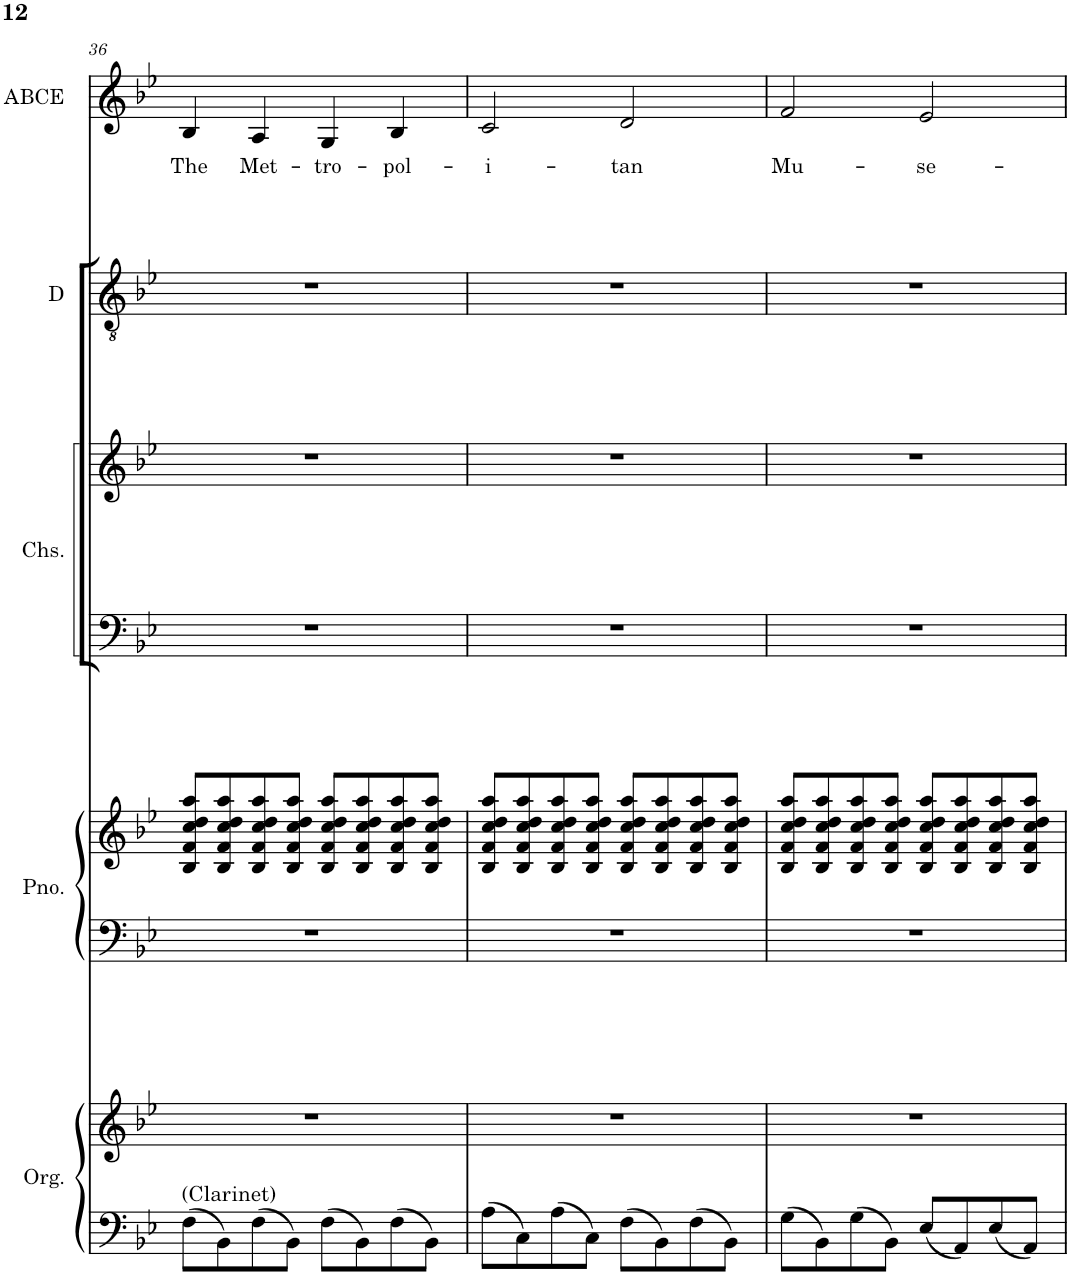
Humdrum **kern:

**kern	**kern	**kern	**kern	**kern	**kern	**kern	**kern	**text
*part5	*part5	*part4	*part4	*part3	*part3	*part2	*part1	*part1
*staff8	*staff7	*staff6	*staff5	*staff4	*staff3	*staff2	*staff1	*staff1
*I"Organ	*	*I"Piano	*	*I"Chorus	*	*I"Dan	*I"Allie Belle Celle Ellie	*
*I'Org.	*	*I'Pno.	*	*I'Chs.	*	*I'D	*I'ABCE	*
!!LO:PB:g=z
*clefF4	*clefG2	*clefF4	*clefG2	*clefF4	*clefG2	*clefGv2	*clefG2	*
*	*	*	*	*	*	*Trd8c14	*Trd1c2	*
*k[b-e-]	*k[b-e-]	*k[b-e-]	*k[b-e-]	*k[b-e-]	*k[b-e-]	*k[b-e-]	*k[b-e-]	*
*M4/4	*M4/4	*M4/4	*M4/4	*M4/4	*M4/4	*M4/4	*M4/4	*
=36	=36	=36	=36	=36	=36	=36	=36	=36
!LO:TX:a:t=(Clarinet)	!	!	!	!	!	!	!	!
!	!	!	!	!	!	!	!	!LO:LY:b
8F\L	1r	1r	8B-/ 8f/ 8cc/ 8dd/ 8aa/L	1r	1r	1r	4B-/	The
8BB-\	.	.	8B-/ 8f/ 8cc/ 8dd/ 8aa/	.	.	.	.	.
!	!	!	!	!	!	!	!	!LO:LY:b
8F\	.	.	8B-/ 8f/ 8cc/ 8dd/ 8aa/	.	.	.	4A/	Met-
8BB-\J	.	.	8B-/ 8f/ 8cc/ 8dd/ 8aa/J	.	.	.	.	.
!	!	!	!	!	!	!	!	!LO:LY:b
8F\L	.	.	8B-/ 8f/ 8cc/ 8dd/ 8aa/L	.	.	.	4G/	-tro-
8BB-\	.	.	8B-/ 8f/ 8cc/ 8dd/ 8aa/	.	.	.	.	.
!	!	!	!	!	!	!	!	!LO:LY:b
8F\	.	.	8B-/ 8f/ 8cc/ 8dd/ 8aa/	.	.	.	4B-/	-pol-
8BB-\J	.	.	8B-/ 8f/ 8cc/ 8dd/ 8aa/J	.	.	.	.	.
=37	=37	=37	=37	=37	=37	=37	=37	=37
!	!	!	!	!	!	!	!	!LO:LY:b
8A\L	1r	1r	8B-/ 8f/ 8cc/ 8dd/ 8aa/L	1r	1r	1r	2c/	-i-
8C\	.	.	8B-/ 8f/ 8cc/ 8dd/ 8aa/	.	.	.	.	.
8A\	.	.	8B-/ 8f/ 8cc/ 8dd/ 8aa/	.	.	.	.	.
8C\J	.	.	8B-/ 8f/ 8cc/ 8dd/ 8aa/J	.	.	.	.	.
!	!	!	!	!	!	!	!	!LO:LY:b
8F\L	.	.	8B-/ 8f/ 8cc/ 8dd/ 8aa/L	.	.	.	2d/	-tan
8BB-\	.	.	8B-/ 8f/ 8cc/ 8dd/ 8aa/	.	.	.	.	.
8F\	.	.	8B-/ 8f/ 8cc/ 8dd/ 8aa/	.	.	.	.	.
8BB-\J	.	.	8B-/ 8f/ 8cc/ 8dd/ 8aa/J	.	.	.	.	.
=38	=38	=38	=38	=38	=38	=38	=38	=38
!	!	!	!	!	!	!	!	!LO:LY:b
8G\L	1r	1r	8B-/ 8f/ 8cc/ 8dd/ 8aa/L	1r	1r	1r	2f/	Mu-
8BB-\	.	.	8B-/ 8f/ 8cc/ 8dd/ 8aa/	.	.	.	.	.
8G\	.	.	8B-/ 8f/ 8cc/ 8dd/ 8aa/	.	.	.	.	.
8BB-\J	.	.	8B-/ 8f/ 8cc/ 8dd/ 8aa/J	.	.	.	.	.
!	!	!	!	!	!	!	!	!LO:LY:b
8E-/L	.	.	8B-/ 8f/ 8cc/ 8dd/ 8aa/L	.	.	.	2e-/	-se-
8AA/	.	.	8B-/ 8f/ 8cc/ 8dd/ 8aa/	.	.	.	.	.
8E-/	.	.	8B-/ 8f/ 8cc/ 8dd/ 8aa/	.	.	.	.	.
8AA/J	.	.	8B-/ 8f/ 8cc/ 8dd/ 8aa/J	.	.	.	.	.
=	=	=	=	=	=	=	=	=
*-	*-	*-	*-	*-	*-	*-	*-	*-
